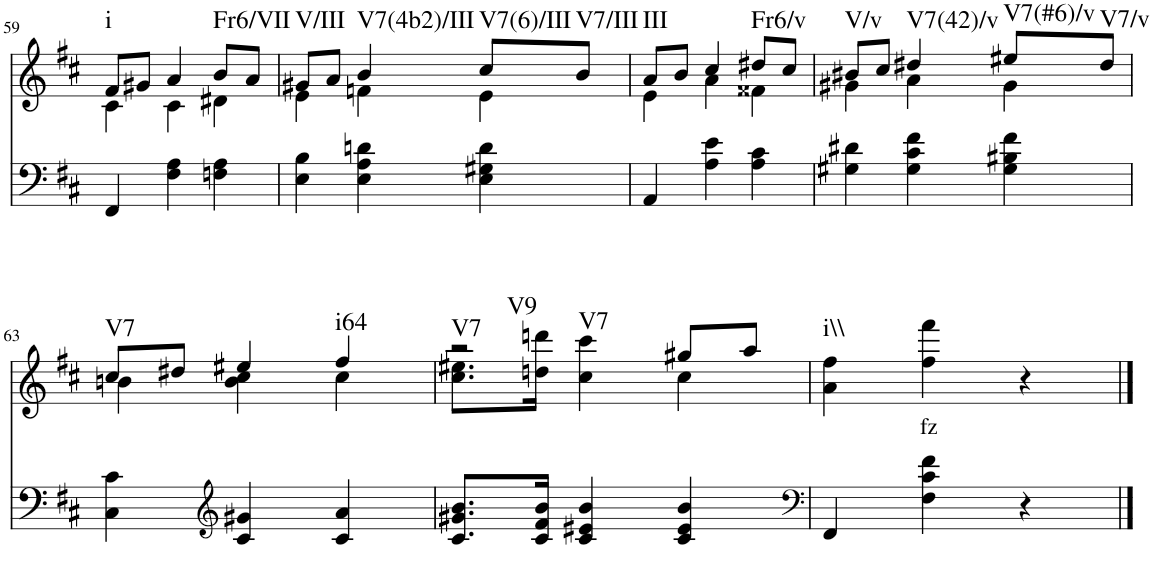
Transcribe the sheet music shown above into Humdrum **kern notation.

**kern	**kern	**text	**harte
*part2	*part1	*part1	*part1
*staff2	*staff1	*staff1	*
*I"piano	*I"piano	*	*
*I'Pno	*I'Pno	*	*
!!LO:PB:g=z
*clefF4	*clefG2	*	*
*k[f#c#]	*k[f#c#]	*	*
*b:	*b:	*	*
*M3/4	*M3/4	*	*
=59	=59	=59	=59
*	*^	*	*
!	!	!	!	!LO:H:kt=i
4FF#/	8f#/L	4c#\	.	N
.	8g#X/J	.	.	.
4F#\ 4A\	4a/	4c#\	.	.
!	!	!	!	!LO:H:kt=Fr6/VII
4Fn\ 4A\	8b/L	4d#X\	.	N
.	8a/J	.	.	.
=60	=60	=60	=60	=60
!	!	!	!	!LO:H:kt=V/III
4E\ 4B\	8g#X/L	4e\	.	N
.	8a/J	.	.	.
!	!	!	!	!LO:H:kt=V7(4b2)/III
4E\ 4A\ 4dn\	4b/	4fn\	.	N
!	!	!	!	!LO:H:kt=V7(6)/III
4E\ 4G#X\ 4d\	8cc#/L	4e\	.	N
!	!	!	!	!LO:H:kt=V7/III
.	8b/J	.	.	N
=61	=61	=61	=61	=61
!	!	!	!	!LO:H:kt=III
4AA/	8a/L	4e\	.	N
.	8b/J	.	.	.
4A\ 4e\	4cc#/	4a\	.	.
!	!	!	!	!LO:H:kt=Fr6/v
4A\ 4c#\	8dd#X/L	4f##X\	.	N
.	8cc#/J	.	.	.
=62	=62	=62	=62	=62
!	!	!	!	!LO:H:kt=V/v
4G#X\ 4d#X\	8b#X/L	4g#X\	.	N
.	8cc#/J	.	.	.
!	!	!	!	!LO:H:kt=V7(42)/v
4G#\ 4c#\ 4f#\	4dd#X/	4a\	.	N
!	!	!	!	!LO:H:kt=V7(#6)/v
4G#\ 4B#X\ 4f#\	8ee#X/L	4g#\	.	N
!	!	!	!	!LO:H:kt=V7/v
.	8dd#/J	.	.	N
!!LO:LB:g=z	!!
=63	=63	=63	=63	=63
!	!	!	!	!LO:H:kt=V7
4C#\ 4c#\	8cc#/L	4bn\	.	N
.	8dd#X/J	.	.	.
*clefG2	*	*	*	*
4c#/ 4g#X/	4ee#X/	4b\ 4cc#\	.	.
!	!	!	!	!LO:H:kt=i64
4c#/ 4a/	4ff#/	4cc#\	.	N
=64	=64	=64	=64	=64
!	!	!	!	!LO:H:n=1:kt=V7
!	!	!	!	!LO:H:n=2:kt=V9
!	!	!	!	!LO:H:n=3:kt=V7
8.c#/ 8.g#X/ 8.b/L	2r	8.cc#\ 8.ee#X\L	.	N N N
16c#/ 16f#/ 16b/Jk	.	16ddn\ 16dddn\Jk	.	.
4c#/ 4e#X/ 4b/	.	4cc#\ 4ccc#\	.	.
4c#/ 4e#/ 4b/	8gg#X/L	4cc#\	.	.
.	8aa/J	.	.	.
*	*v	*v	*	*
=65	=65	=65	=65
*clefF4	*	*	*
!	!	!	!LO:H:kt=i\\
4FF#/	4a\ 4ff#\	.	N
!	!	!LO:LY:b	!
4F#\ 4c#\ 4f#\	4ff#\ 4fff#\	fz	.
4r	4r	.	.
==	==	==	==
*-	*-	*-	*-
